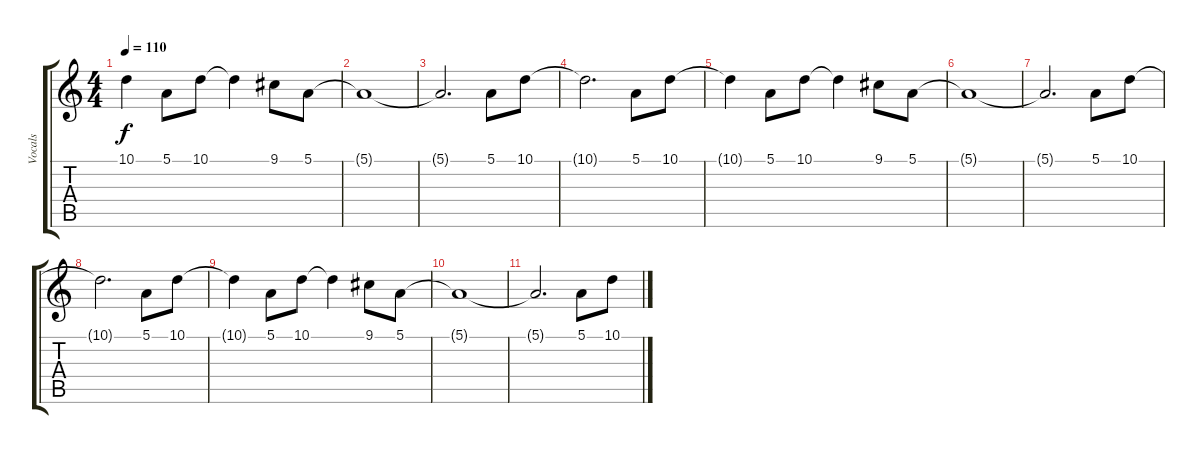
\track ("Vocals" "Vocals") {instrument synthvoice}
\staff {score tabs}
\tuning (E4 B3 G3 D3 A2 E2) {hide}
\ts (4 4)
\tempo 110
\clef g2
\ks c
10.1{t}.4{dy f} 5.1.8 10.1.8 10.1{t}.4 9.1.8 5.1.8 |
5.1{t}.1 |
5.1{t}.2{d} 5.1.8{volume 15} 10.1.8 |
10.1{t}.2{d volume 13} 5.1.8{volume 11} 10.1.8 |
10.1{t}.4 5.1.8{volume 10} 10.1.8 10.1{t}.4 9.1.8 5.1.8 |
5.1{t}.1 |
5.1{t}.2{d volume 9} 5.1.8{volume 8} 10.1.8 |
10.1{t}.2{d} 5.1.8{volume 7} 10.1.8 |
10.1{t}.4 5.1.8 10.1.8 10.1{t}.4 9.1.8 5.1.8 |
5.1{t}.1{volume 5} |
5.1{t}.2{d volume 3} 5.1.8{volume 2} 10.1.8{volume 0}
